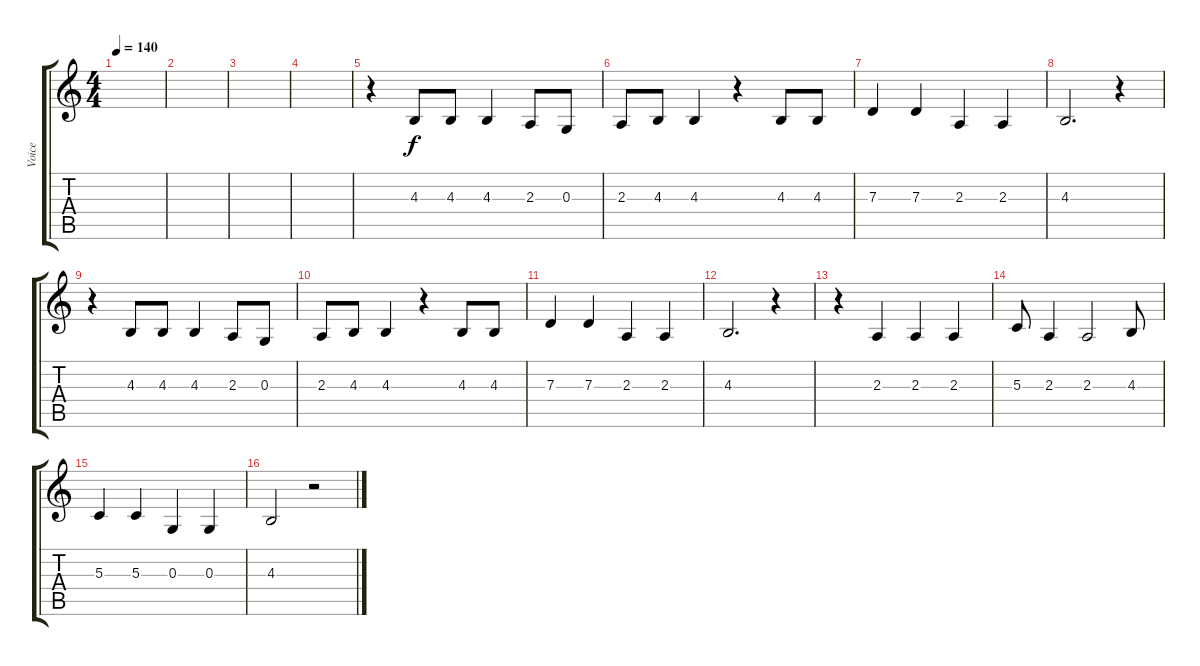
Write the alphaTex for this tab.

\track ("Voice" "Voice") {instrument lead6voice}
\staff {score tabs}
\tuning (E4 B3 G3 D3 A2 E2) {hide}
\ts (4 4)
\tempo 140
\clef g2
\ks c
|
|
|
|
r.4 4.3.8 4.3.8 4.3.4 2.3.8 0.3.8 |
2.3.8 4.3.8 4.3.4 r.4 4.3.8 4.3.8 |
7.3.4 7.3.4 2.3.4 2.3.4 |
4.3.2{d} r.4 |
r.4 4.3.8 4.3.8 4.3.4 2.3.8 0.3.8 |
2.3.8 4.3.8 4.3.4 r.4 4.3.8 4.3.8 |
7.3.4 7.3.4 2.3.4 2.3.4 |
4.3.2{d} r.4 |
r.4 2.3.4 2.3.4 2.3.4 |
5.3.8 2.3.4 2.3.2 4.3.8 |
5.3.4 5.3.4 0.3.4 0.3.4 |
4.3.2 r.2
